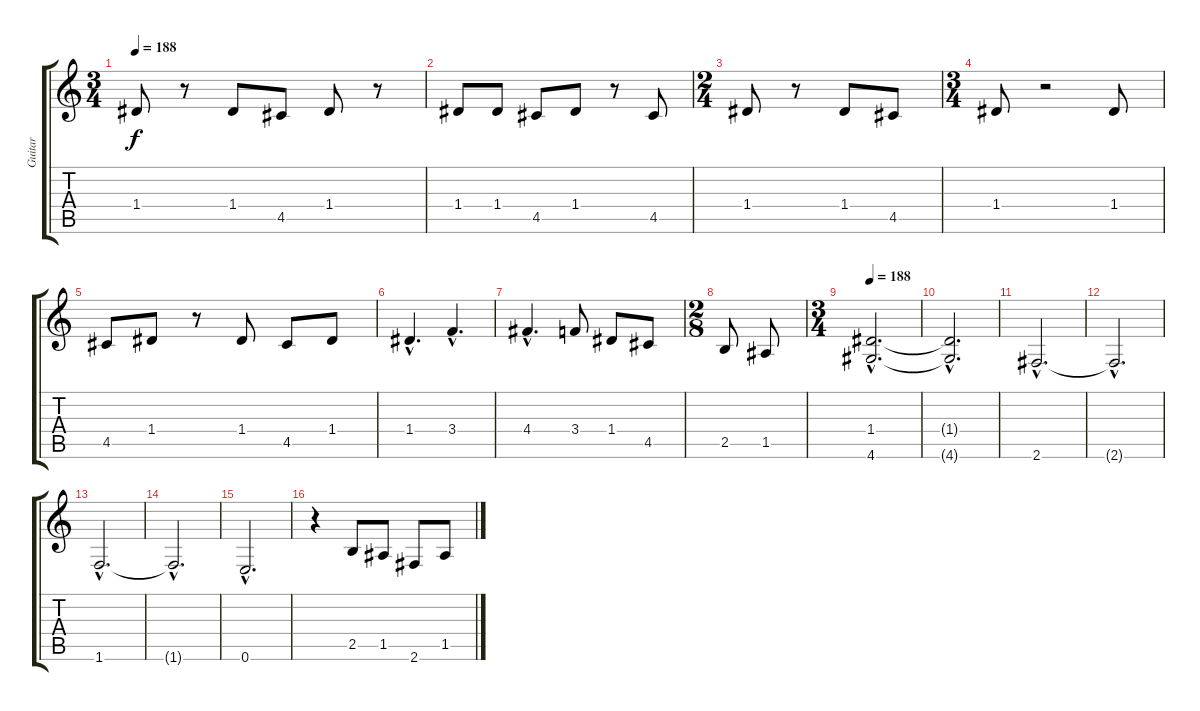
\track ("Guitar" "Guitar") {instrument distortionguitar}
\staff {score tabs}
\tuning (E4 B3 G3 D3 A2 E2) {hide}
\ts (3 4)
\tempo 188
\clef g2
\ks c
1.4.8{dy f} r.8 1.4.8 4.5.8 1.4.8 r.8 |
1.4.8 1.4.8 4.5.8 1.4.8 r.8 4.5.8 |
\ts (2 4)
1.4.8 r.8 1.4.8 4.5.8 |
\ts (3 4)
1.4.8 r.2 1.4.8 |
4.5.8 1.4.8 r.8 1.4.8 4.5.8 1.4.8 |
1.4{hac}.4{d} 3.4{hac}.4{d} |
4.4{hac}.4{d} 3.4.8 1.4.8 4.5.8 |
\ts (2 8)
2.5.8 1.5.8 |
\ts (3 4)
\tempo 188
(1.4{hac} 4.6{hac}).2{d} |
(1.4{hac t} 4.6{hac t}).2{d} |
2.6{hac}.2{d} |
2.6{hac t}.2{d} |
1.6{hac}.2{d} |
1.6{hac t}.2{d} |
0.6{hac}.2{d} |
r.4 2.5.8 1.5.8 2.6.8 1.5.8
